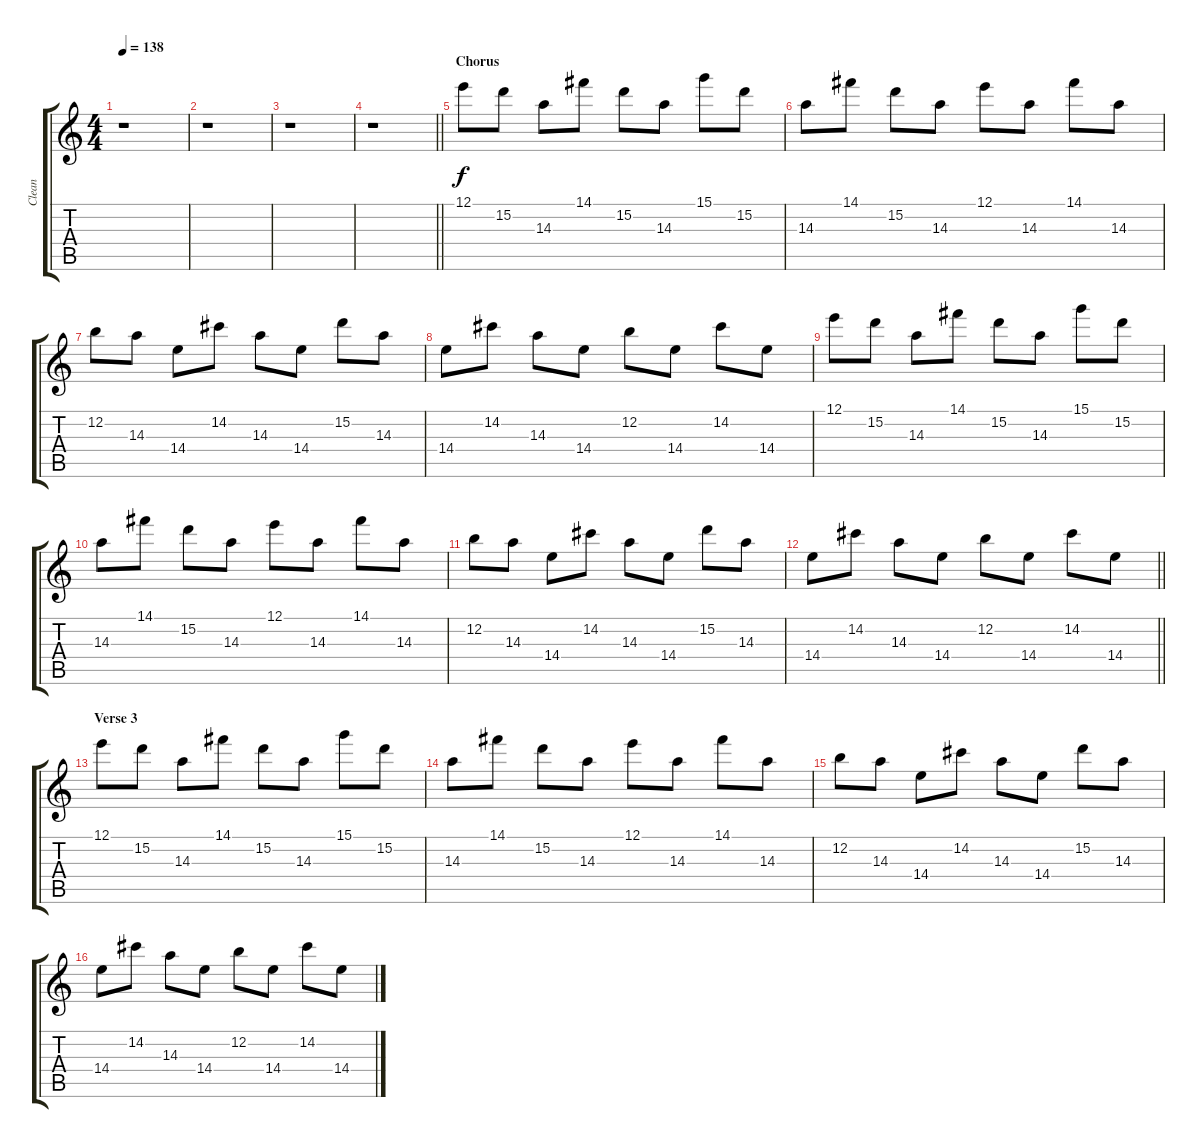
\track ("Clean" "Clean") {instrument electricguitarclean}
\staff {score tabs}
\tuning (E4 B3 G3 D3 A2 E2) {hide}
\ts (4 4)
\tempo 138
\clef g2
\ks c
r.1{dy f} |
r.1 |
r.1 |
\barLineRight lightlight
r.1 |
\section ("" "Chorus")
12.1.8 15.2.8 14.3.8 14.1.8 15.2.8 14.3.8 15.1.8 15.2.8 |
14.3.8 14.1.8 15.2.8 14.3.8 12.1.8 14.3.8 14.1.8 14.3.8 |
12.2.8 14.3.8 14.4.8 14.2.8 14.3.8 14.4.8 15.2.8 14.3.8 |
14.4.8 14.2.8 14.3.8 14.4.8 12.2.8 14.4.8 14.2.8 14.4.8 |
12.1.8 15.2.8 14.3.8 14.1.8 15.2.8 14.3.8 15.1.8 15.2.8 |
14.3.8 14.1.8 15.2.8 14.3.8 12.1.8 14.3.8 14.1.8 14.3.8 |
12.2.8 14.3.8 14.4.8 14.2.8 14.3.8 14.4.8 15.2.8 14.3.8 |
\barLineRight lightlight
14.4.8 14.2.8 14.3.8 14.4.8 12.2.8 14.4.8 14.2.8 14.4.8 |
\section ("" "Verse 3")
12.1.8 15.2.8 14.3.8 14.1.8 15.2.8 14.3.8 15.1.8 15.2.8 |
14.3.8 14.1.8 15.2.8 14.3.8 12.1.8 14.3.8 14.1.8 14.3.8 |
12.2.8 14.3.8 14.4.8 14.2.8 14.3.8 14.4.8 15.2.8 14.3.8 |
14.4.8 14.2.8 14.3.8 14.4.8 12.2.8 14.4.8 14.2.8 14.4.8
